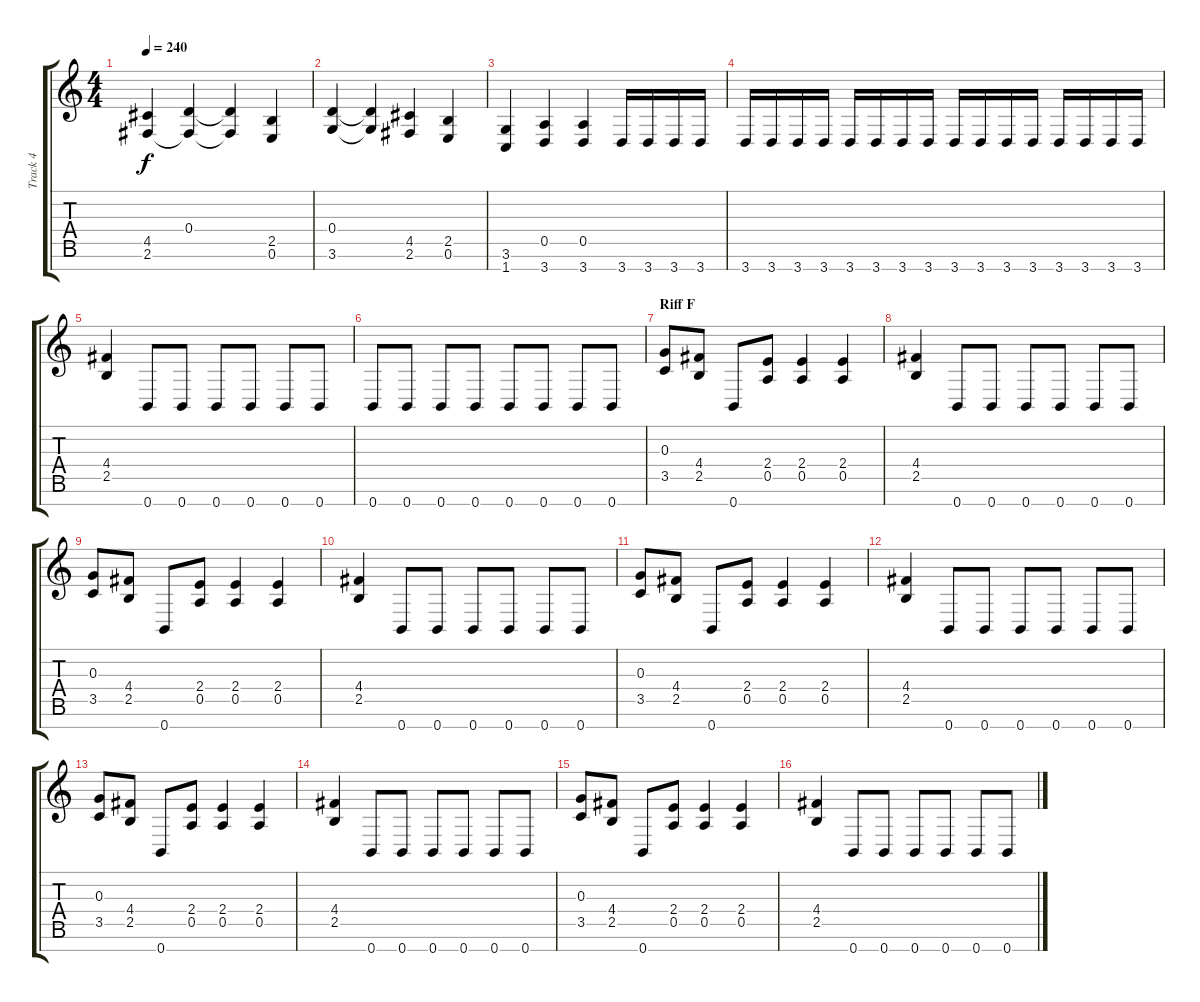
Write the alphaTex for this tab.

\track ("Track 4" "Track 4") {instrument distortionguitar}
\staff {score tabs}
\tuning (E4 B3 G3 D3 A2 E2 B1) {hide}
\ts (4 4)
\tempo 240
\clef g2
\ks c
(4.5 2.6).4{dy f} (0.4{t} 2.6{t}).4 (0.4{t} 2.6{t}).4 (2.5 0.6).4 |
(0.4 3.6).4 (0.4{t} 3.6{t}).4 (4.5 2.6).4 (2.5 0.6).4 |
(3.6 1.7).4 (0.5 3.7).4 (0.5 3.7).4 3.7.16 3.7.16 3.7.16 3.7.16 |
3.7.16 3.7.16 3.7.16 3.7.16 3.7.16 3.7.16 3.7.16 3.7.16 3.7.16 3.7.16 3.7.16 3.7.16 3.7.16 3.7.16 3.7.16 3.7.16 |
(4.4 2.5).4 0.7.8 0.7.8 0.7.8 0.7.8 0.7.8 0.7.8 |
0.7.8 0.7.8 0.7.8 0.7.8 0.7.8 0.7.8 0.7.8 0.7.8 |
\section ("" "Riff F")
(0.3 3.5).8 (4.4 2.5).8 0.7.8 (2.4 0.5).8 (2.4 0.5).4 (2.4 0.5).4 |
(4.4 2.5).4 0.7.8 0.7.8 0.7.8 0.7.8 0.7.8 0.7.8 |
(0.3 3.5).8 (4.4 2.5).8 0.7.8 (2.4 0.5).8 (2.4 0.5).4 (2.4 0.5).4 |
(4.4 2.5).4 0.7.8 0.7.8 0.7.8 0.7.8 0.7.8 0.7.8 |
(0.3 3.5).8 (4.4 2.5).8 0.7.8 (2.4 0.5).8 (2.4 0.5).4 (2.4 0.5).4 |
(4.4 2.5).4 0.7.8 0.7.8 0.7.8 0.7.8 0.7.8 0.7.8 |
(0.3 3.5).8 (4.4 2.5).8 0.7.8 (2.4 0.5).8 (2.4 0.5).4 (2.4 0.5).4 |
(4.4 2.5).4 0.7.8 0.7.8 0.7.8 0.7.8 0.7.8 0.7.8 |
(0.3 3.5).8 (4.4 2.5).8 0.7.8 (2.4 0.5).8 (2.4 0.5).4 (2.4 0.5).4 |
(4.4 2.5).4 0.7.8 0.7.8 0.7.8 0.7.8 0.7.8 0.7.8
